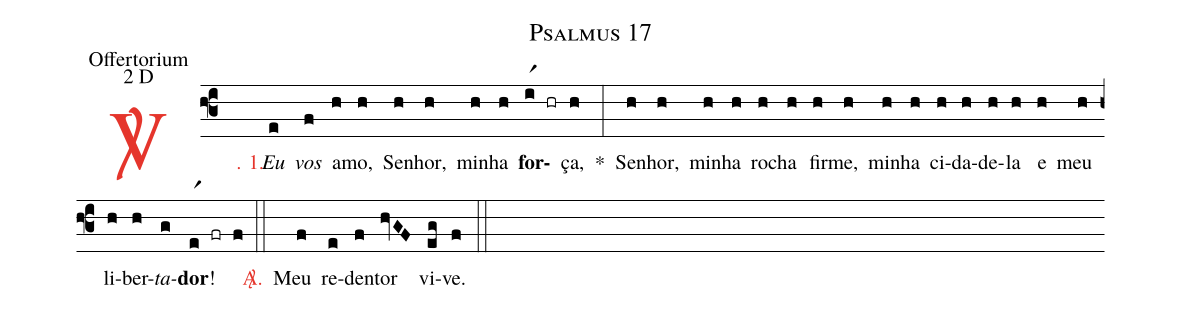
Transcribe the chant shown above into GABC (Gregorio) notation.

name: Psalmus 17;
office-part: Offertorium;
mode: 2;
mode-differentia: D;
%%
(f3)

<c><sp>V/</sp>. 1.</c>() <i>Eu</i>(e) <i>vos</i>(f) a(h)mo,(h) Se(h)nhor,(h) mi(h)nha(h) <b>for</b>(ir1 hr)ça,(h) *(:) Se(h)nhor,(h) mi(h)nha(h) ro(h)cha(h) fir(h)me,(h) mi(h)nha(h) ci(h)da(h)de(h)la(h) e(h) meu(h) li(h)ber(h)<i>ta</i>(g)<b>dor</b>!(er1 fr f)

(::)

<nlba><c><sp>A/</sp>.</c>() Meu</nlba>(f) re(e)den(f)tor(hvGF) vi(eg)ve.(f)

(::)
